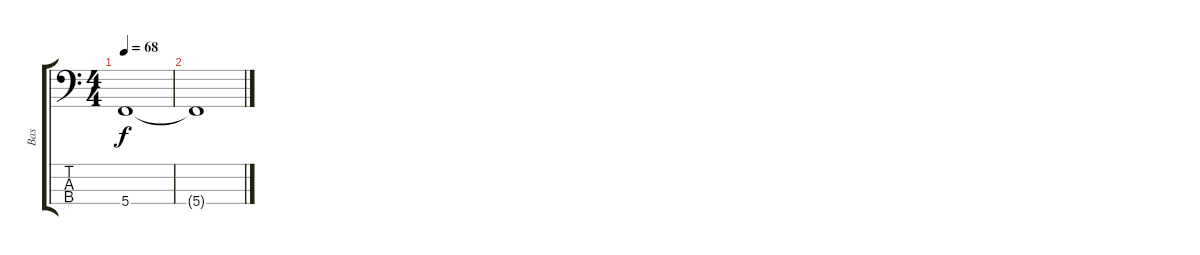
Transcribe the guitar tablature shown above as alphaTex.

\track ("Bas" "Bas") {instrument electricbassfinger}
\staff {score tabs}
\tuning (Eb2 Bb1 F1 C1) {hide}
\ts (4 4)
\tempo 68
\clef f4
\ks c
5.4.1{dy f} |
5.4{t}.1
